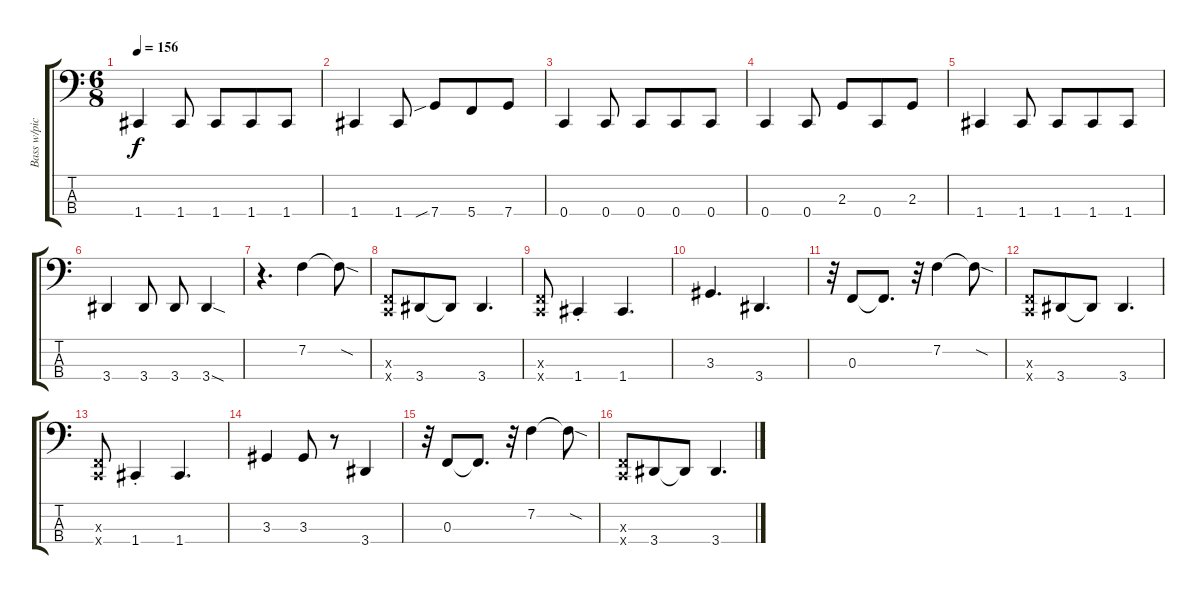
\track ("Bass w/pick" "Bass w/pic") {instrument electricbasspick}
\staff {score tabs}
\tuning (Eb2 Bb1 F1 C1) {hide}
\ts (6 8)
\tempo 156
\clef f4
\ks c
1.4.4{dy f} 1.4.8 1.4.8 1.4.8 1.4.8 |
1.4.4 1.4.8 7.4{sib}.8 5.4.8 7.4.8 |
0.4.4 0.4.8 0.4.8 0.4.8 0.4.8 |
0.4.4 0.4.8 2.3.8 0.4.8 2.3.8 |
1.4.4 1.4.8 1.4.8 1.4.8 1.4.8 |
3.4.4 3.4.8 3.4.8 3.4{sod}.4 |
r.4{d} 7.2.4 7.2{sod t}.8 |
(0.3{x} 0.4{x}).8 3.4.8 3.4{t}.8 3.4.4{d} |
(0.3{x} 0.4{x}).8 1.4{st}.4 1.4.4{d} |
3.3.4{d} 3.4.4{d} |
r.32 0.3.8 0.3{t}.8{d} r.32 7.2.4 7.2{sod t}.8 |
(0.3{x} 0.4{x}).8 3.4.8 3.4{t}.8 3.4.4{d} |
(0.3{x} 0.4{x}).8 1.4{st}.4 1.4.4{d} |
3.3.4 3.3.8 r.8 3.4.4 |
r.32 0.3.8 0.3{t}.8{d} r.32 7.2.4 7.2{sod t}.8 |
(0.3{x} 0.4{x}).8 3.4.8 3.4{t}.8 3.4.4{d}
